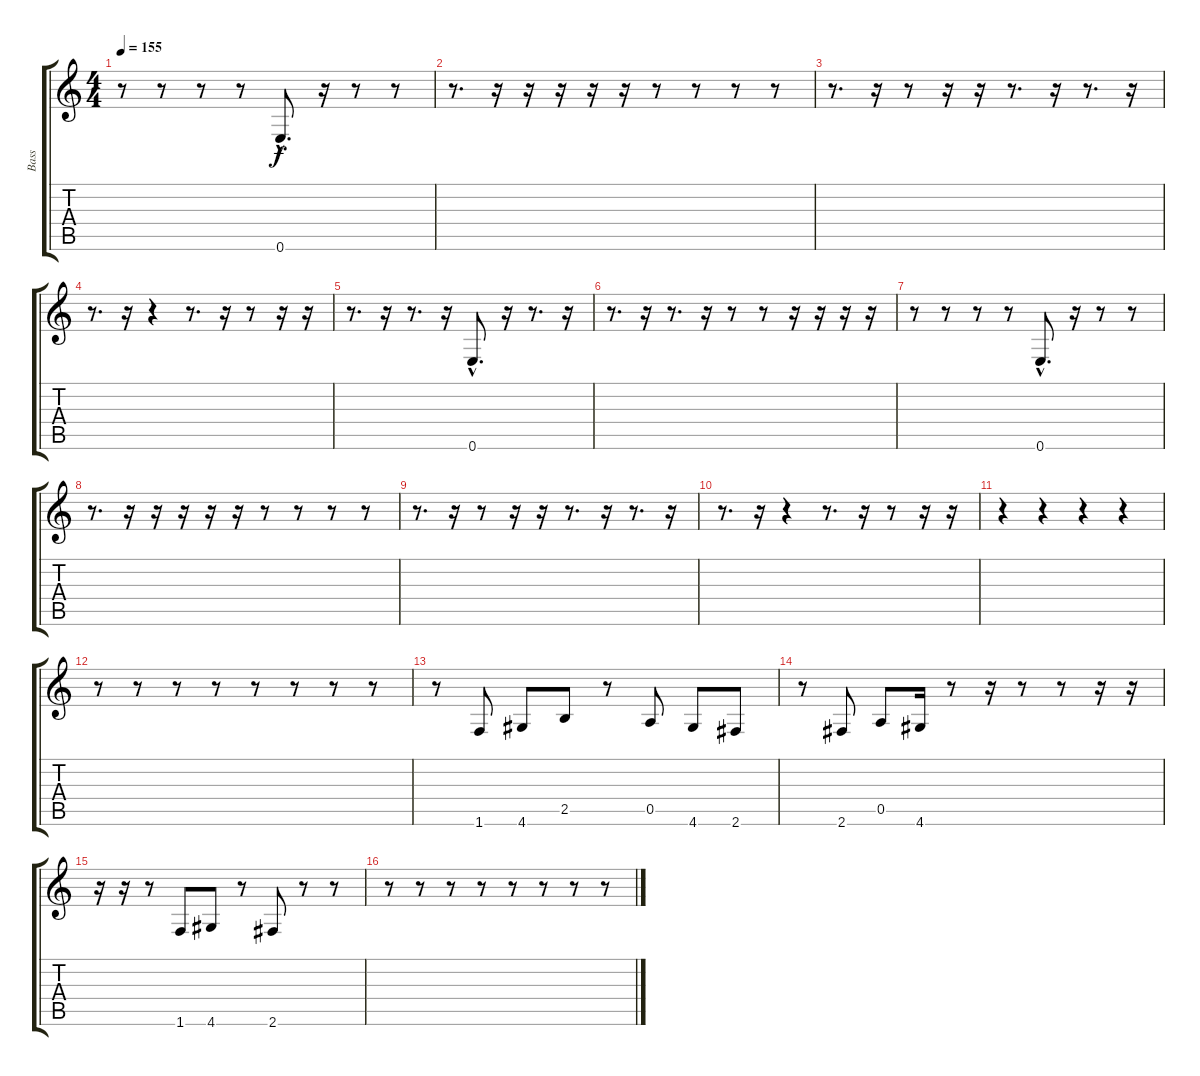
\track ("Bass" "Bass") {instrument electricbassfinger}
\staff {score tabs}
\tuning (E4 B3 G3 D3 A2 E2) {hide}
\ts (4 4)
\tempo 155
\clef g2
\ks c
r.8{dy f} r.8 r.8 r.8 0.6{hac}.8{d} r.16 r.8 r.8 |
r.8{d} r.16 r.16 r.16 r.16 r.16 r.8 r.8 r.8 r.8 |
r.8{d} r.16 r.8 r.16 r.16 r.8{d} r.16 r.8{d} r.16 |
r.8{d} r.16 r.4 r.8{d} r.16 r.8 r.16 r.16 |
r.8{d} r.16 r.8{d} r.16 0.6{hac}.8{d} r.16 r.8{d} r.16 |
r.8{d} r.16 r.8{d} r.16 r.8 r.8 r.16 r.16 r.16 r.16 |
r.8 r.8 r.8 r.8 0.6{hac}.8{d} r.16 r.8 r.8 |
r.8{d} r.16 r.16 r.16 r.16 r.16 r.8 r.8 r.8 r.8 |
r.8{d} r.16 r.8 r.16 r.16 r.8{d} r.16 r.8{d} r.16 |
r.8{d} r.16 r.4 r.8{d} r.16 r.8 r.16 r.16 |
r.4 r.4 r.4 r.4 |
r.8 r.8 r.8 r.8 r.8 r.8 r.8 r.8 |
r.8 1.6.8 4.6.8 2.5.8 r.8 0.5.8 4.6.8 2.6.8 |
r.8 2.6.8 0.5.8 4.6.16 r.8 r.16 r.8 r.8 r.16 r.16 |
r.16 r.16 r.8 1.6.8 4.6.8 r.8 2.6.8 r.8 r.8 |
r.8 r.8 r.8 r.8 r.8 r.8 r.8 r.8
